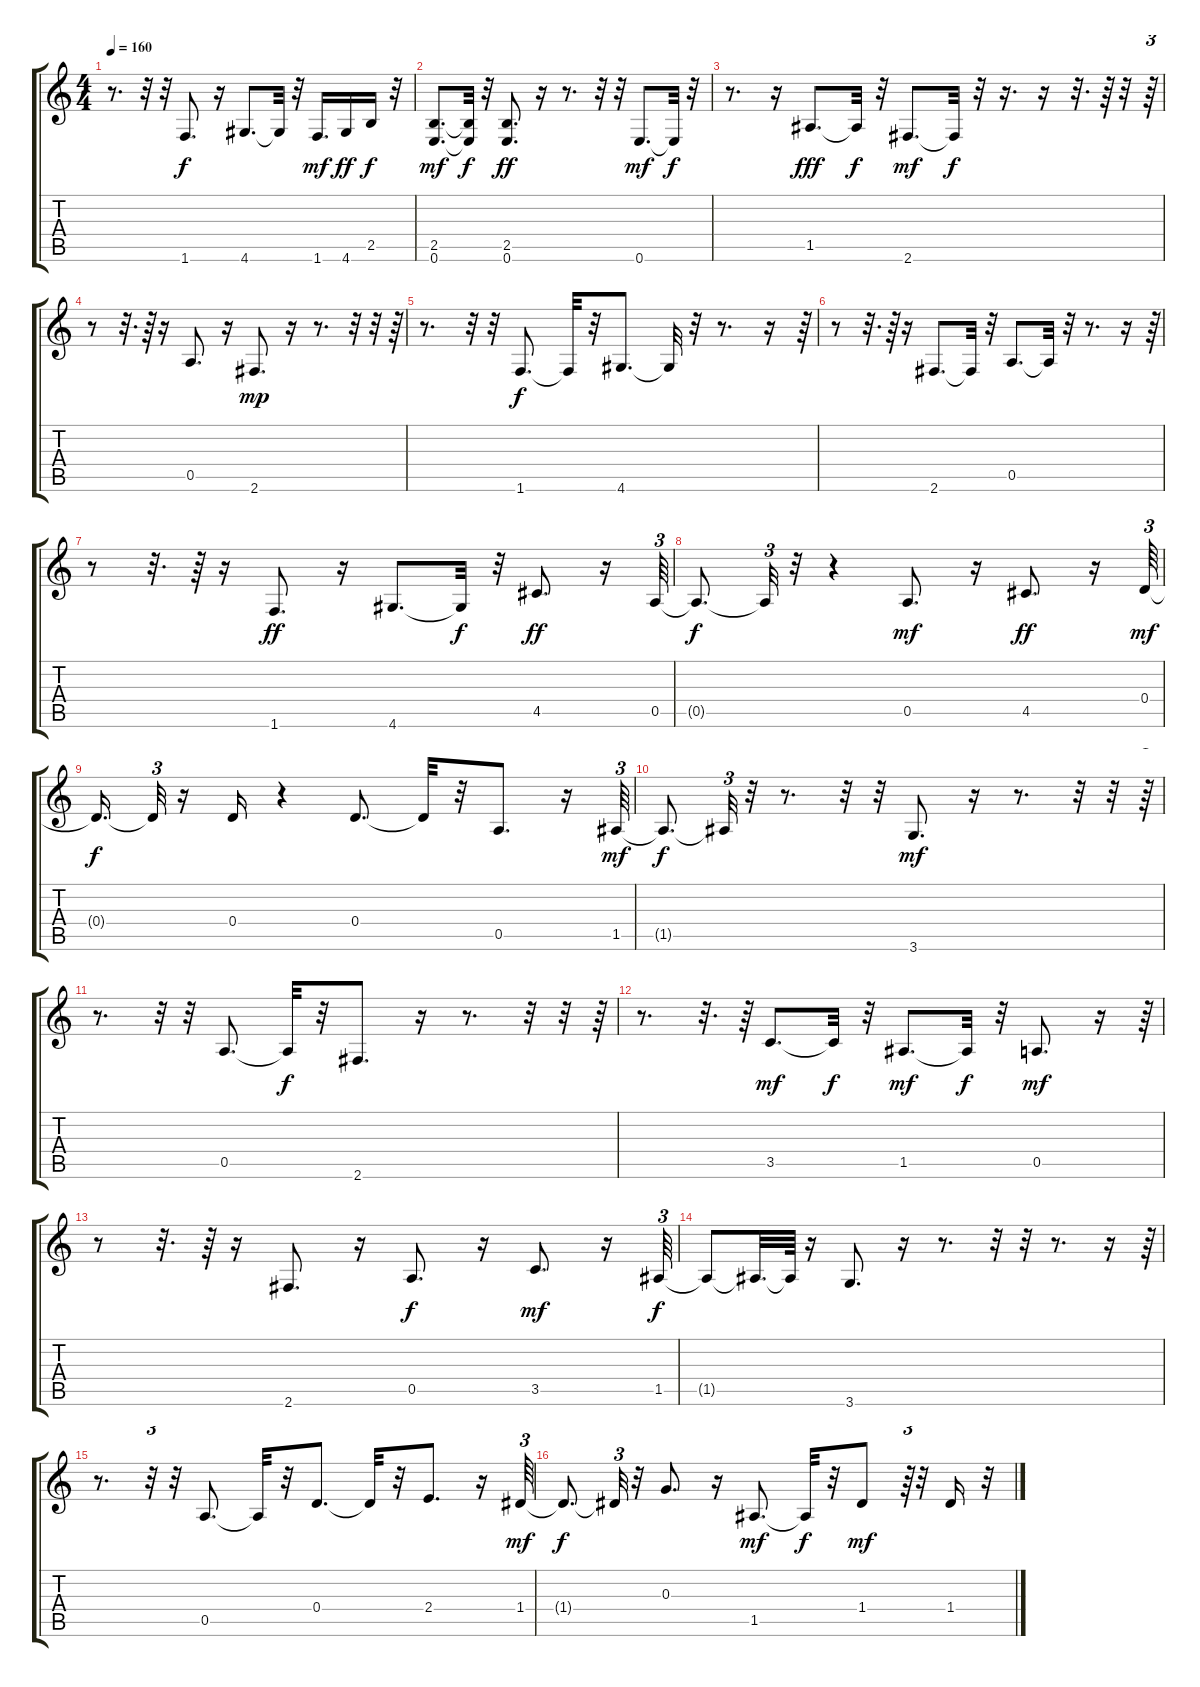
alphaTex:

\track "" {instrument acousticbass}
\staff {score tabs}
\tuning (E4 B3 G3 D3 A2 E2) {hide}
\ts (4 4)
\tempo 160
\clef g2
\ks c
r.8{d dy ff} r.32 r.32 1.6.8{d dy f} r.16 4.6.8{d} 4.6{t}.32 r.32 1.6.16{d dy mf} 4.6.16{dy ff} 2.5.16{dy f} r.32 |
(2.5 0.6).8{d dy mf} (2.5{t} 0.6{t}).32{dy f} r.32 (2.5 0.6).8{d dy ff} r.16 r.8{d} r.32 r.32 0.6.8{d dy mf} 0.6{t}.32{dy f} r.32 |
r.8{d} r.16 1.5.8{d dy fff} 1.5{t}.32{dy f} r.32 2.6.8{d dy mf} 2.6{t}.32{dy f} r.32 r.16{d} r.16 r.32{d} r.64 r.32 r.64{tu (3 2)} |
r.8 r.32{d} r.64 r.16 0.5.8{d} r.16 2.6.8{d dy mp} r.16 r.8{d} r.32 r.32 r.64{tu (3 2)} |
r.8{d} r.32{tu (3 2)} r.32 1.6.8{d dy f} 1.6{t}.32 r.32 4.6.8{d} 4.6{t}.32 r.32 r.8{d} r.16 r.64{tu (3 2)} |
r.8 r.32{d} r.64 r.16 2.6.8{d} 2.6{t}.32 r.32 0.5.8{d} 0.5{t}.32 r.32 r.8{d} r.16 r.64{tu (3 2)} |
r.8 r.32{d} r.64 r.16 1.6.8{d dy ff} r.16 4.6.8{d} 4.6{t}.32{dy f} r.32 4.5.8{d dy ff} r.16 0.5.64{tu (3 2)} |
0.5{t}.8{d dy f} 0.5{t}.32{tu (3 2)} r.32 r.4 0.5.8{d dy mf} r.16 4.5.8{d dy ff} r.16 0.4.64{tu (3 2) dy mf} |
0.4{t}.16{d dy f} 0.4{t}.32{tu (3 2)} r.16 0.4.16 r.4 0.4.8{d} 0.4{t}.32 r.32 0.5.8{d} r.16 1.5.64{tu (3 2) dy mf} |
1.5{t}.8{d dy f} 1.5{t}.32{tu (3 2)} r.32 r.8{d} r.32 r.32 3.6.8{d dy mf} r.16 r.8{d} r.32 r.32 r.64{tu (3 2)} |
r.8{d} r.32{tu (3 2)} r.32 0.5.8{d} 0.5{t}.32{dy f} r.32 2.6.8{d} r.16 r.8{d} r.32 r.32 r.64{tu (3 2)} |
r.8{d} r.32{d} r.64 3.5.8{d dy mf} 3.5{t}.32{dy f} r.32 1.5.8{d dy mf} 1.5{t}.32{dy f} r.32 0.5.8{d dy mf} r.16 r.64{tu (3 2)} |
r.8 r.32{d} r.64 r.16 2.6.8{d} r.16 0.5.8{d dy f} r.16 3.5.8{d dy mf} r.16 1.5.64{tu (3 2) dy f} |
1.5{t}.8 1.5{t}.32{d} 1.5{t}.64 r.16 3.6.8{d} r.16 r.8{d} r.32 r.32 r.8{d} r.16 r.64{tu (3 2)} |
r.8{d} r.32{tu (3 2)} r.32 0.5.8{d} 0.5{t}.32 r.32 0.4.8{d} 0.4{t}.32 r.32 2.4.8{d} r.16 1.4.64{tu (3 2) dy mf} |
1.4{t}.8{d dy f} 1.4{t}.32{tu (3 2)} r.32 0.3.8{d} r.16 1.5.8{d dy mf} 1.5{t}.32{dy f} r.32 1.4.8{dy mf} r.64{tu (3 2)} r.32 1.4.16 r.32
